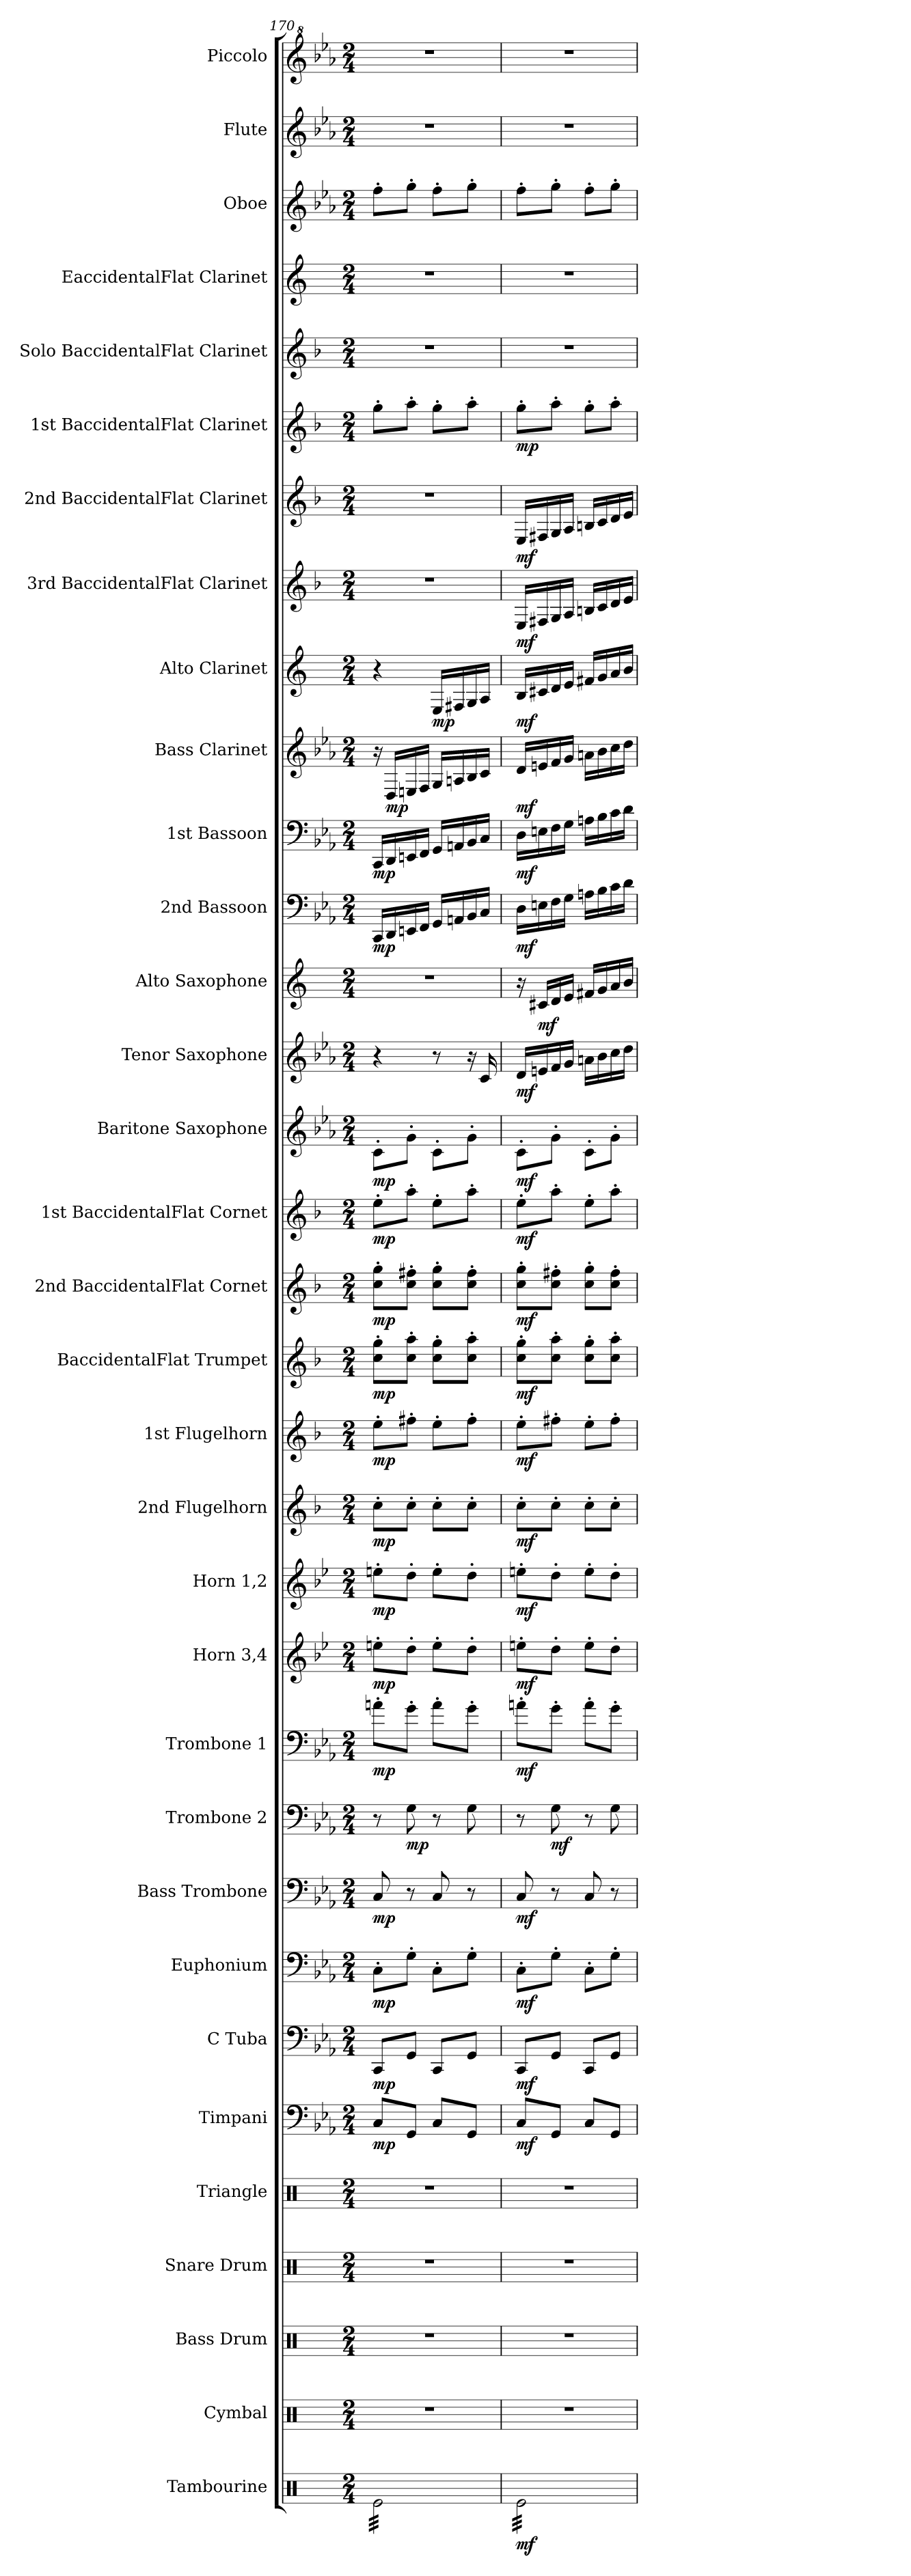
**kern	**dynam	**kern	**kern	**kern	**kern	**kern	**dynam	**kern	**dynam	**kern	**dynam	**kern	**dynam	**kern	**dynam	**kern	**dynam	**kern	**dynam	**kern	**dynam	**kern	**dynam	**kern	**dynam	**kern	**dynam	**kern	**dynam	**kern	**dynam	**kern	**dynam	**kern	**dynam	**kern	**dynam	**kern	**dynam	**kern	**dynam	**kern	**dynam	**kern	**dynam	**kern	**dynam	**kern	**dynam	**kern	**dynam	**kern	**kern	**kern	**kern	**kern
*part33	*part33	*part32	*part31	*part30	*part29	*part28	*part28	*part27	*part27	*part26	*part26	*part25	*part25	*part24	*part24	*part23	*part23	*part22	*part22	*part21	*part21	*part20	*part20	*part19	*part19	*part18	*part18	*part17	*part17	*part16	*part16	*part15	*part15	*part14	*part14	*part13	*part13	*part12	*part12	*part11	*part11	*part10	*part10	*part9	*part9	*part8	*part8	*part7	*part7	*part6	*part6	*part5	*part4	*part3	*part2	*part1
*staff33	*staff33	*staff32	*staff31	*staff30	*staff29	*staff28	*staff28	*staff27	*staff27	*staff26	*staff26	*staff25	*staff25	*staff24	*staff24	*staff23	*staff23	*staff22	*staff22	*staff21	*staff21	*staff20	*staff20	*staff19	*staff19	*staff18	*staff18	*staff17	*staff17	*staff16	*staff16	*staff15	*staff15	*staff14	*staff14	*staff13	*staff13	*staff12	*staff12	*staff11	*staff11	*staff10	*staff10	*staff9	*staff9	*staff8	*staff8	*staff7	*staff7	*staff6	*staff6	*staff5	*staff4	*staff3	*staff2	*staff1
*I"Tambourine	*	*I"Cymbal	*I"Bass Drum	*I"Snare Drum	*I"Triangle	*I"Timpani	*	*I"C Tuba	*	*I"Euphonium	*	*I"Bass Trombone	*	*I"Trombone 2	*	*I"Trombone 1	*	*I"Horn 3,4	*	*I"Horn 1,2	*	*I"2nd Flugelhorn	*	*I"1st Flugelhorn	*	*I"BaccidentalFlat Trumpet	*	*I"2nd BaccidentalFlat Cornet	*	*I"1st BaccidentalFlat Cornet	*	*I"Baritone Saxophone	*	*I"Tenor Saxophone	*	*I"Alto Saxophone	*	*I"2nd Bassoon	*	*I"1st Bassoon	*	*I"Bass Clarinet	*	*I"Alto Clarinet	*	*I"3rd BaccidentalFlat Clarinet	*	*I"2nd BaccidentalFlat Clarinet	*	*I"1st BaccidentalFlat Clarinet	*	*I"Solo BaccidentalFlat Clarinet	*I"EaccidentalFlat Clarinet	*I"Oboe	*I"Flute	*I"Piccolo
*I'Tamb.	*	*I'Cym.	*I'B. Dr.	*I'Sn. Dr.	*I'Trgl.	*I'Timp.	*	*I'C Tu.	*	*I'Eu.	*	*I'B. Trb.	*	*I'Trb. 2	*	*I'Trb. 1	*	*I'Hn. 3,4	*	*I'Hn. 1,2	*	*I'2nd Flghn.	*	*I'1st Flghn.	*	*I'BaccidentalFlat Tpt.	*	*I'2nd BaccidentalFlat Cnt.	*	*I'1st BaccidentalFlat Cnt.	*	*I'Bar. Sax.	*	*I'T. Sax.	*	*I'A. Sax.	*	*I'2nd Bsn.	*	*I'1st Bsn.	*	*I'B. Cl.	*	*I'A. Cl.	*	*I'3rd BaccidentalFlat Cl.	*	*I'2nd BaccidentalFlat Cl.	*	*I'1st BaccidentalFlat Cl.	*	*I'Solo BaccidentalFlat Cl.	*I'EaccidentalFlat Cl.	*I'Ob.	*I'Fl.	*I'Picc.
*clefX	*	*clefX	*clefX	*clefX	*clefX	*clefF4	*	*clefF4	*	*clefF4	*	*clefF4	*	*clefF4	*	*clefF4	*	*clefG2	*	*clefG2	*	*clefG2	*	*clefG2	*	*clefG2	*	*clefG2	*	*clefG2	*	*clefG2	*	*clefG2	*	*clefG2	*	*clefF4	*	*clefF4	*	*clefG2	*	*clefG2	*	*clefG2	*	*clefG2	*	*clefG2	*	*clefG2	*clefG2	*clefG2	*clefG2	*clefG^2
*	*	*	*	*	*	*	*	*	*	*	*	*	*	*	*	*	*	*ITrd4c7	*	*ITrd4c7	*	*ITrd1c2	*	*ITrd1c2	*	*ITrd1c2	*	*ITrd1c2	*	*ITrd1c2	*	*ITrd12c21	*	*ITrd8c14	*	*ITrd5c9	*	*	*	*	*	*ITrd8c14	*	*ITrd5c9	*	*ITrd1c2	*	*ITrd1c2	*	*ITrd1c2	*	*ITrd1c2	*ITrd-2c-3	*	*	*ITrd-7c-12
*k[]	*	*k[]	*k[]	*k[]	*k[]	*k[b-e-a-]	*	*k[b-e-a-]	*	*k[b-e-a-]	*	*k[b-e-a-]	*	*k[b-e-a-]	*	*k[b-e-a-]	*	*k[b-e-a-]	*	*k[b-e-a-]	*	*k[b-e-a-]	*	*k[b-e-a-]	*	*k[b-e-a-]	*	*k[b-e-a-]	*	*k[b-e-a-]	*	*k[b-e-a-]	*	*k[b-e-a-]	*	*k[b-e-a-]	*	*k[b-e-a-]	*	*k[b-e-a-]	*	*k[b-e-a-]	*	*k[b-e-a-]	*	*k[b-e-a-]	*	*k[b-e-a-]	*	*k[b-e-a-]	*	*k[b-e-a-]	*k[b-e-a-]	*k[b-e-a-]	*k[b-e-a-]	*k[b-e-a-]
*M2/4	*	*M2/4	*M2/4	*M2/4	*M2/4	*M2/4	*	*M2/4	*	*M2/4	*	*M2/4	*	*M2/4	*	*M2/4	*	*M2/4	*	*M2/4	*	*M2/4	*	*M2/4	*	*M2/4	*	*M2/4	*	*M2/4	*	*M2/4	*	*M2/4	*	*M2/4	*	*M2/4	*	*M2/4	*	*M2/4	*	*M2/4	*	*M2/4	*	*M2/4	*	*M2/4	*	*M2/4	*M2/4	*M2/4	*M2/4	*M2/4
=170	=170	=170	=170	=170	=170	=170	=170	=170	=170	=170	=170	=170	=170	=170	=170	=170	=170	=170	=170	=170	=170	=170	=170	=170	=170	=170	=170	=170	=170	=170	=170	=170	=170	=170	=170	=170	=170	=170	=170	=170	=170	=170	=170	=170	=170	=170	=170	=170	=170	=170	=170	=170	=170	=170	=170	=170
!	!	!	!	!	!	!	!LO:DY:b	!	!LO:DY:b	!	!LO:DY:b	!	!LO:DY:b	!	!	!	!LO:DY:b	!	!LO:DY:b	!	!LO:DY:b	!	!LO:DY:b	!	!LO:DY:b	!	!LO:DY:b	!	!LO:DY:b	!	!LO:DY:b	!	!LO:DY:b	!	!	!	!	!	!LO:DY:b	!	!LO:DY:b	!	!	!	!	!	!	!	!	!	!	!	!	!	!	!
*tremolo	*	*	*	*	*	*	*	*	*	*	*	*	*	*	*	*	*	*	*	*	*	*	*	*	*	*	*	*	*	*	*	*	*	*	*	*	*	*	*	*	*	*	*	*	*	*	*	*	*	*	*	*	*	*	*	*
32Re\LLL	.	2r	2r	2r	2r	8C/L	mp	8CC/L	mp	8C'\L	mp	8C/	mp	8r	.	8an'\L	mp	8an'\L	mp	8an'\L	mp	8b-'\L	mp	8dd'\L	mp	8b-\' 8ff\'L	mp	8b-\' 8ff\'L	mp	8dd'\L	mp	8C'\L	mp	4r	.	2r	.	16CC/LL	mp	16CC/LL	mp	16r	.	4r	.	2r	.	2r	.	8ff'\L	.	2r	2r	8ff'\L	2r	2r
32Re\	.	.	.	.	.	.	.	.	.	.	.	.	.	.	.	.	.	.	.	.	.	.	.	.	.	.	.	.	.	.	.	.	.	.	.	.	.	.	.	.	.	.	.	.	.	.	.	.	.	.	.	.	.	.	.	.
!	!	!	!	!	!	!	!	!	!	!	!	!	!	!	!	!	!	!	!	!	!	!	!	!	!	!	!	!	!	!	!	!	!	!	!	!	!	!	!	!	!	!	!LO:DY:b	!	!	!	!	!	!	!	!	!	!	!	!	!
32Re\	.	.	.	.	.	.	.	.	.	.	.	.	.	.	.	.	.	.	.	.	.	.	.	.	.	.	.	.	.	.	.	.	.	.	.	.	.	16DD/	.	16DD/	.	16DD/LL	mp	.	.	.	.	.	.	.	.	.	.	.	.	.
32Re\	.	.	.	.	.	.	.	.	.	.	.	.	.	.	.	.	.	.	.	.	.	.	.	.	.	.	.	.	.	.	.	.	.	.	.	.	.	.	.	.	.	.	.	.	.	.	.	.	.	.	.	.	.	.	.	.
!	!	!	!	!	!	!	!	!	!	!	!	!	!	!	!LO:DY:b	!	!	!	!	!	!	!	!	!	!	!	!	!	!	!	!	!	!	!	!	!	!	!	!	!	!	!	!	!	!	!	!	!	!	!	!	!	!	!	!	!
32Re\	.	.	.	.	.	8GG/J	.	8GG/J	.	8G'\J	.	8r	.	8G\	mp	8g'\J	.	8g'\J	.	8g'\J	.	8b-'\J	.	8een'\J	.	8b-\' 8gg\'J	.	8b-\' 8een\'J	.	8gg'\J	.	8G'\J	.	.	.	.	.	16EEn/	.	16EEn/	.	16EEn/	.	.	.	.	.	.	.	8gg'\J	.	.	.	8gg'\J	.	.
32Re\	.	.	.	.	.	.	.	.	.	.	.	.	.	.	.	.	.	.	.	.	.	.	.	.	.	.	.	.	.	.	.	.	.	.	.	.	.	.	.	.	.	.	.	.	.	.	.	.	.	.	.	.	.	.	.	.
32Re\	.	.	.	.	.	.	.	.	.	.	.	.	.	.	.	.	.	.	.	.	.	.	.	.	.	.	.	.	.	.	.	.	.	.	.	.	.	16FF/JJ	.	16FF/JJ	.	16FF/JJ	.	.	.	.	.	.	.	.	.	.	.	.	.	.
32Re\	.	.	.	.	.	.	.	.	.	.	.	.	.	.	.	.	.	.	.	.	.	.	.	.	.	.	.	.	.	.	.	.	.	.	.	.	.	.	.	.	.	.	.	.	.	.	.	.	.	.	.	.	.	.	.	.
!	!	!	!	!	!	!	!	!	!	!	!	!	!	!	!	!	!	!	!	!	!	!	!	!	!	!	!	!	!	!	!	!	!	!	!	!	!	!	!	!	!	!	!	!	!LO:DY:b	!	!	!	!	!	!	!	!	!	!	!
32Re\	.	.	.	.	.	8C/L	.	8CC/L	.	8C'\L	.	8C/	.	8r	.	8a'\L	.	8a'\L	.	8a'\L	.	8b-'\L	.	8dd'\L	.	8b-\' 8ff\'L	.	8b-\' 8ff\'L	.	8dd'\L	.	8C'\L	.	8r	.	.	.	16GG/LL	.	16GG/LL	.	16GG/LL	.	16GG/LL	mp	.	.	.	.	8ff'\L	.	.	.	8ff'\L	.	.
32Re\	.	.	.	.	.	.	.	.	.	.	.	.	.	.	.	.	.	.	.	.	.	.	.	.	.	.	.	.	.	.	.	.	.	.	.	.	.	.	.	.	.	.	.	.	.	.	.	.	.	.	.	.	.	.	.	.
32Re\	.	.	.	.	.	.	.	.	.	.	.	.	.	.	.	.	.	.	.	.	.	.	.	.	.	.	.	.	.	.	.	.	.	.	.	.	.	16AAn/	.	16AAn/	.	16AAn/	.	16AAn/	.	.	.	.	.	.	.	.	.	.	.	.
32Re\	.	.	.	.	.	.	.	.	.	.	.	.	.	.	.	.	.	.	.	.	.	.	.	.	.	.	.	.	.	.	.	.	.	.	.	.	.	.	.	.	.	.	.	.	.	.	.	.	.	.	.	.	.	.	.	.
32Re\	.	.	.	.	.	8GG/J	.	8GG/J	.	8G'\J	.	8r	.	8G\	.	8g'\J	.	8g'\J	.	8g'\J	.	8b-'\J	.	8ee'\J	.	8b-\' 8gg\'J	.	8b-\' 8ee\'J	.	8gg'\J	.	8G'\J	.	16r	.	.	.	16BB-/	.	16BB-/	.	16BB-/	.	16BB-/	.	.	.	.	.	8gg'\J	.	.	.	8gg'\J	.	.
32Re\	.	.	.	.	.	.	.	.	.	.	.	.	.	.	.	.	.	.	.	.	.	.	.	.	.	.	.	.	.	.	.	.	.	.	.	.	.	.	.	.	.	.	.	.	.	.	.	.	.	.	.	.	.	.	.	.
32Re\	.	.	.	.	.	.	.	.	.	.	.	.	.	.	.	.	.	.	.	.	.	.	.	.	.	.	.	.	.	.	.	.	.	16C/	.	.	.	16C/JJ	.	16C/JJ	.	16C/JJ	.	16C/JJ	.	.	.	.	.	.	.	.	.	.	.	.
32Re\JJJ	.	.	.	.	.	.	.	.	.	.	.	.	.	.	.	.	.	.	.	.	.	.	.	.	.	.	.	.	.	.	.	.	.	.	.	.	.	.	.	.	.	.	.	.	.	.	.	.	.	.	.	.	.	.	.	.
=171	=171	=171	=171	=171	=171	=171	=171	=171	=171	=171	=171	=171	=171	=171	=171	=171	=171	=171	=171	=171	=171	=171	=171	=171	=171	=171	=171	=171	=171	=171	=171	=171	=171	=171	=171	=171	=171	=171	=171	=171	=171	=171	=171	=171	=171	=171	=171	=171	=171	=171	=171	=171	=171	=171	=171	=171
!	!LO:DY:b	!	!	!	!	!	!LO:DY:b	!	!LO:DY:b	!	!LO:DY:b	!	!LO:DY:b	!	!	!	!LO:DY:b	!	!LO:DY:b	!	!LO:DY:b	!	!LO:DY:b	!	!LO:DY:b	!	!LO:DY:b	!	!LO:DY:b	!	!LO:DY:b	!	!LO:DY:b	!	!LO:DY:b	!	!	!	!LO:DY:b	!	!LO:DY:b	!	!LO:DY:b	!	!LO:DY:b	!	!LO:DY:b	!	!LO:DY:b	!	!LO:DY:b	!	!	!	!	!
32Re\LLL	mf	2r	2r	2r	2r	8C/L	mf	8CC/L	mf	8C'\L	mf	8C/	mf	8r	.	8an'\L	mf	8an'\L	mf	8an'\L	mf	8b-'\L	mf	8dd'\L	mf	8b-\' 8ff\'L	mf	8b-\' 8ff\'L	mf	8dd'\L	mf	8C'\L	mf	16D/LL	mf	16r	.	16D\LL	mf	16D\LL	mf	16D/LL	mf	16D/LL	mf	16D/LL	mf	16D/LL	mf	8ff'\L	mp	2r	2r	8ff'\L	2r	2r
32Re\	.	.	.	.	.	.	.	.	.	.	.	.	.	.	.	.	.	.	.	.	.	.	.	.	.	.	.	.	.	.	.	.	.	.	.	.	.	.	.	.	.	.	.	.	.	.	.	.	.	.	.	.	.	.	.	.
!	!	!	!	!	!	!	!	!	!	!	!	!	!	!	!	!	!	!	!	!	!	!	!	!	!	!	!	!	!	!	!	!	!	!	!	!	!LO:DY:b	!	!	!	!	!	!	!	!	!	!	!	!	!	!	!	!	!	!	!
32Re\	.	.	.	.	.	.	.	.	.	.	.	.	.	.	.	.	.	.	.	.	.	.	.	.	.	.	.	.	.	.	.	.	.	16En/	.	16En/LL	mf	16En\	.	16En\	.	16En/	.	16En/	.	16En/	.	16En/	.	.	.	.	.	.	.	.
32Re\	.	.	.	.	.	.	.	.	.	.	.	.	.	.	.	.	.	.	.	.	.	.	.	.	.	.	.	.	.	.	.	.	.	.	.	.	.	.	.	.	.	.	.	.	.	.	.	.	.	.	.	.	.	.	.	.
!	!	!	!	!	!	!	!	!	!	!	!	!	!	!	!LO:DY:b	!	!	!	!	!	!	!	!	!	!	!	!	!	!	!	!	!	!	!	!	!	!	!	!	!	!	!	!	!	!	!	!	!	!	!	!	!	!	!	!	!
32Re\	.	.	.	.	.	8GG/J	.	8GG/J	.	8G'\J	.	8r	.	8G\	mf	8g'\J	.	8g'\J	.	8g'\J	.	8b-'\J	.	8een'\J	.	8b-\' 8gg\'J	.	8b-\' 8een\'J	.	8gg'\J	.	8G'\J	.	16F/	.	16F/	.	16F\	.	16F\	.	16F/	.	16F/	.	16F/	.	16F/	.	8gg'\J	.	.	.	8gg'\J	.	.
32Re\	.	.	.	.	.	.	.	.	.	.	.	.	.	.	.	.	.	.	.	.	.	.	.	.	.	.	.	.	.	.	.	.	.	.	.	.	.	.	.	.	.	.	.	.	.	.	.	.	.	.	.	.	.	.	.	.
32Re\	.	.	.	.	.	.	.	.	.	.	.	.	.	.	.	.	.	.	.	.	.	.	.	.	.	.	.	.	.	.	.	.	.	16G/JJ	.	16G/JJ	.	16G\JJ	.	16G\JJ	.	16G/JJ	.	16G/JJ	.	16G/JJ	.	16G/JJ	.	.	.	.	.	.	.	.
32Re\	.	.	.	.	.	.	.	.	.	.	.	.	.	.	.	.	.	.	.	.	.	.	.	.	.	.	.	.	.	.	.	.	.	.	.	.	.	.	.	.	.	.	.	.	.	.	.	.	.	.	.	.	.	.	.	.
32Re\	.	.	.	.	.	8C/L	.	8CC/L	.	8C'\L	.	8C/	.	8r	.	8a'\L	.	8a'\L	.	8a'\L	.	8b-'\L	.	8dd'\L	.	8b-\' 8ff\'L	.	8b-\' 8ff\'L	.	8dd'\L	.	8C'\L	.	16An\LL	.	16An/LL	.	16An\LL	.	16An\LL	.	16An\LL	.	16An/LL	.	16An/LL	.	16An/LL	.	8ff'\L	.	.	.	8ff'\L	.	.
32Re\	.	.	.	.	.	.	.	.	.	.	.	.	.	.	.	.	.	.	.	.	.	.	.	.	.	.	.	.	.	.	.	.	.	.	.	.	.	.	.	.	.	.	.	.	.	.	.	.	.	.	.	.	.	.	.	.
32Re\	.	.	.	.	.	.	.	.	.	.	.	.	.	.	.	.	.	.	.	.	.	.	.	.	.	.	.	.	.	.	.	.	.	16B-\	.	16B-/	.	16B-\	.	16B-\	.	16B-\	.	16B-/	.	16B-/	.	16B-/	.	.	.	.	.	.	.	.
32Re\	.	.	.	.	.	.	.	.	.	.	.	.	.	.	.	.	.	.	.	.	.	.	.	.	.	.	.	.	.	.	.	.	.	.	.	.	.	.	.	.	.	.	.	.	.	.	.	.	.	.	.	.	.	.	.	.
32Re\	.	.	.	.	.	8GG/J	.	8GG/J	.	8G'\J	.	8r	.	8G\	.	8g'\J	.	8g'\J	.	8g'\J	.	8b-'\J	.	8ee'\J	.	8b-\' 8gg\'J	.	8b-\' 8ee\'J	.	8gg'\J	.	8G'\J	.	16c\	.	16c/	.	16c\	.	16c\	.	16c\	.	16c/	.	16c/	.	16c/	.	8gg'\J	.	.	.	8gg'\J	.	.
32Re\	.	.	.	.	.	.	.	.	.	.	.	.	.	.	.	.	.	.	.	.	.	.	.	.	.	.	.	.	.	.	.	.	.	.	.	.	.	.	.	.	.	.	.	.	.	.	.	.	.	.	.	.	.	.	.	.
32Re\	.	.	.	.	.	.	.	.	.	.	.	.	.	.	.	.	.	.	.	.	.	.	.	.	.	.	.	.	.	.	.	.	.	16d\JJ	.	16d/JJ	.	16d\JJ	.	16d\JJ	.	16d\JJ	.	16d/JJ	.	16d/JJ	.	16d/JJ	.	.	.	.	.	.	.	.
32Re\JJJ	.	.	.	.	.	.	.	.	.	.	.	.	.	.	.	.	.	.	.	.	.	.	.	.	.	.	.	.	.	.	.	.	.	.	.	.	.	.	.	.	.	.	.	.	.	.	.	.	.	.	.	.	.	.	.	.
*Xtremolo	*	*	*	*	*	*	*	*	*	*	*	*	*	*	*	*	*	*	*	*	*	*	*	*	*	*	*	*	*	*	*	*	*	*	*	*	*	*	*	*	*	*	*	*	*	*	*	*	*	*	*	*	*	*	*	*
=	=	=	=	=	=	=	=	=	=	=	=	=	=	=	=	=	=	=	=	=	=	=	=	=	=	=	=	=	=	=	=	=	=	=	=	=	=	=	=	=	=	=	=	=	=	=	=	=	=	=	=	=	=	=	=	=
*-	*-	*-	*-	*-	*-	*-	*-	*-	*-	*-	*-	*-	*-	*-	*-	*-	*-	*-	*-	*-	*-	*-	*-	*-	*-	*-	*-	*-	*-	*-	*-	*-	*-	*-	*-	*-	*-	*-	*-	*-	*-	*-	*-	*-	*-	*-	*-	*-	*-	*-	*-	*-	*-	*-	*-	*-
